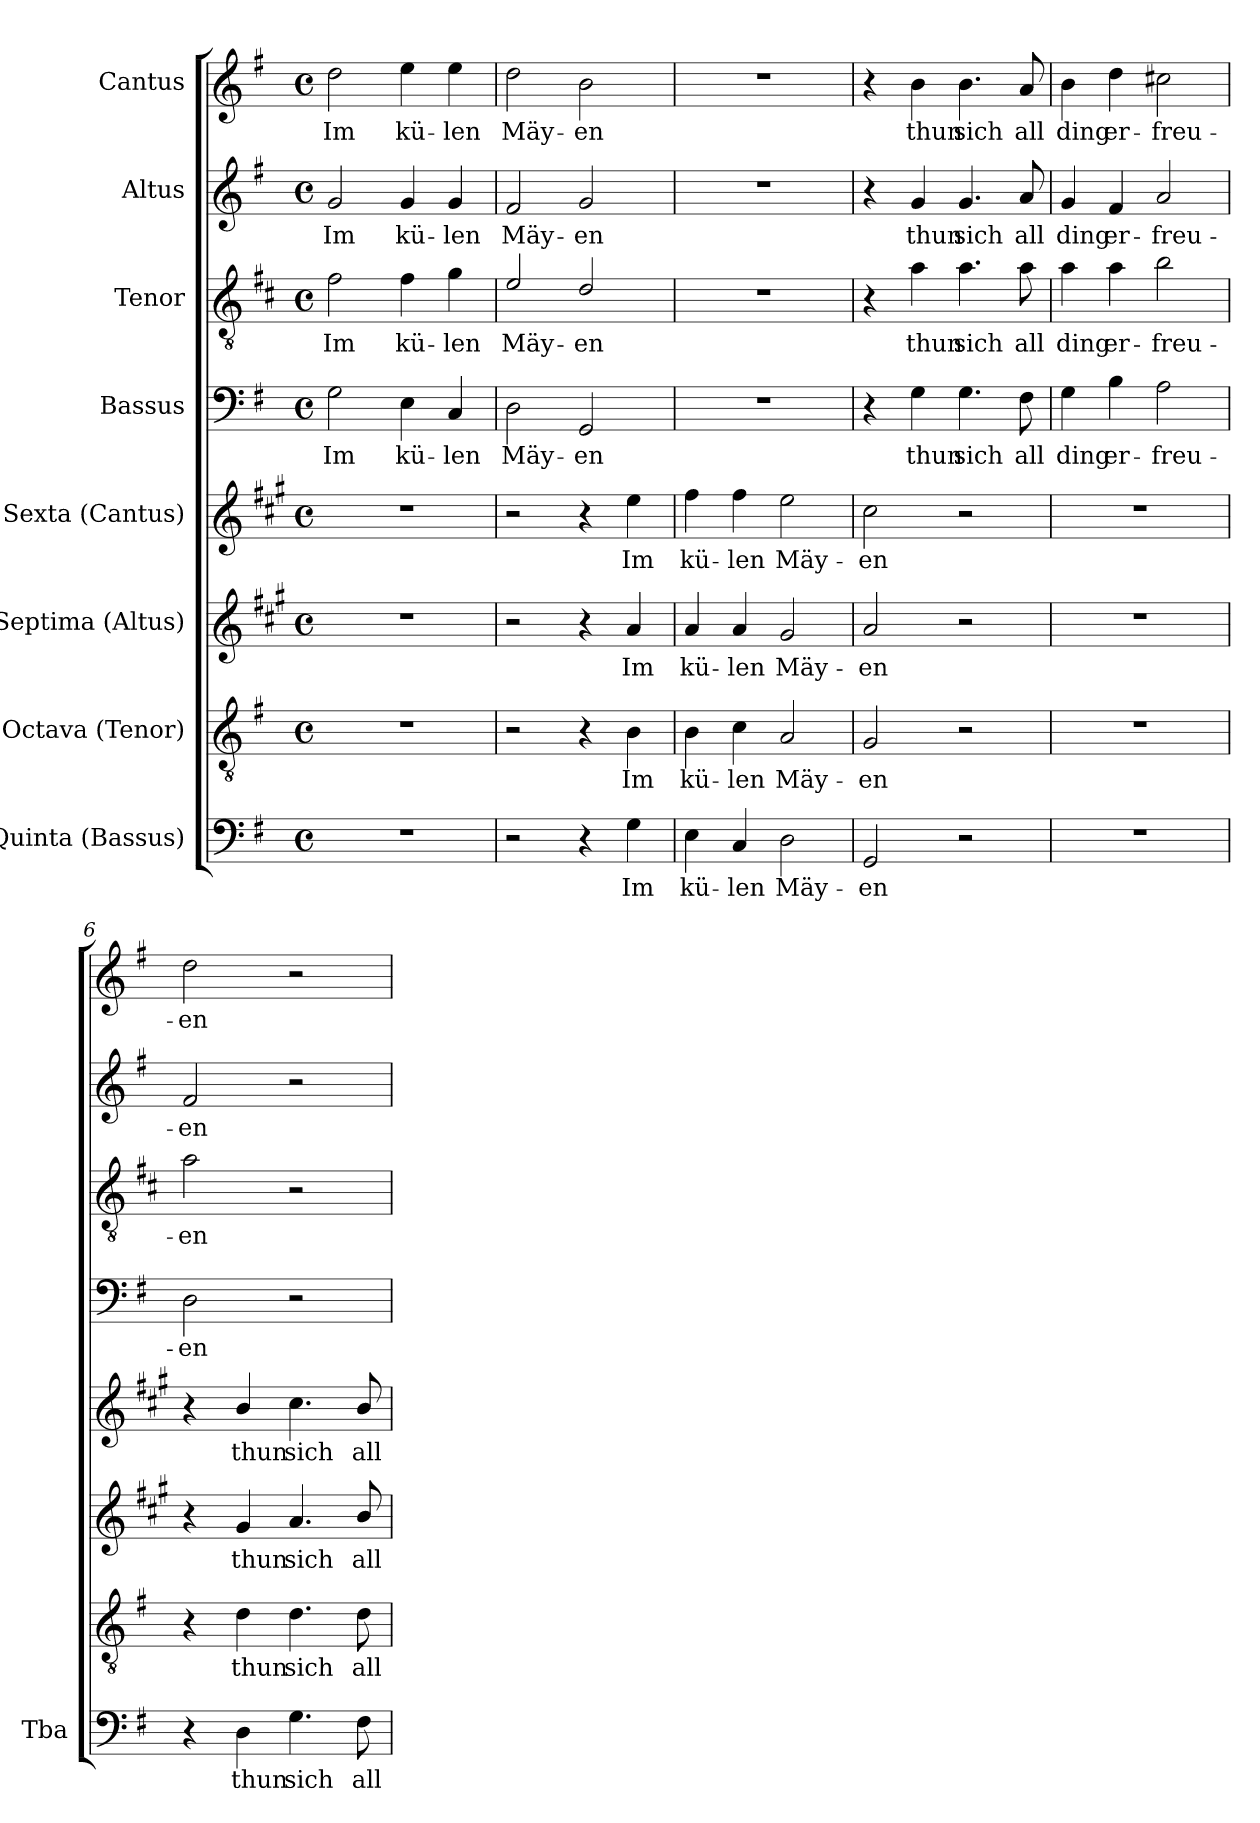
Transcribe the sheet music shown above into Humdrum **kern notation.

**kern	**text	**kern	**text	**kern	**text	**kern	**text	**kern	**text	**kern	**text	**kern	**text	**kern	**text
*part8	*part8	*part7	*part7	*part6	*part6	*part5	*part5	*part4	*part4	*part3	*part3	*part2	*part2	*part1	*part1
*staff8	*staff8	*staff7	*staff7	*staff6	*staff6	*staff5	*staff5	*staff4	*staff4	*staff3	*staff3	*staff2	*staff2	*staff1	*staff1
*I"Quinta (Bassus)	*	*I"Octava (Tenor)	*	*I"Septima (Altus)	*	*I"Sexta (Cantus)	*	*I"Bassus	*	*I"Tenor	*	*I"Altus	*	*I"Cantus	*
*I'Tba	*	*	*	*	*	*	*	*	*	*	*	*	*	*	*
*clefF4	*	*clefGv2	*	*clefG2	*	*clefG2	*	*clefF4	*	*clefGv2	*	*clefG2	*	*clefG2	*
*	*	*	*	*ITrd1c2	*	*ITrd1c2	*	*	*	*ITrd4c7	*	*	*	*	*
*k[f#]	*	*k[f#]	*	*k[f#]	*	*k[f#]	*	*k[f#]	*	*k[f#]	*	*k[f#]	*	*k[f#]	*
*G:	*	*G:	*	*G:	*	*G:	*	*G:	*	*G:	*	*G:	*	*G:	*
*M4/4	*	*M4/4	*	*M4/4	*	*M4/4	*	*M4/4	*	*M4/4	*	*M4/4	*	*M4/4	*
*met(c)	*	*met(c)	*	*met(c)	*	*met(c)	*	*met(c)	*	*met(c)	*	*met(c)	*	*met(c)	*
=1	=1	=1	=1	=1	=1	=1	=1	=1	=1	=1	=1	=1	=1	=1	=1
1r	.	1r	.	1r	.	1r	.	2G\	Im	2B\	Im	2g/	Im	2dd\	Im
.	.	.	.	.	.	.	.	4E\	kü-	4B\	kü-	4g/	kü-	4ee\	kü-
.	.	.	.	.	.	.	.	4C/	-len	4c\	-len	4g/	-len	4ee\	-len
=2	=2	=2	=2	=2	=2	=2	=2	=2	=2	=2	=2	=2	=2	=2	=2
2r	.	2r	.	2r	.	2r	.	2D\	Mäy-	2A/	Mäy-	2f#/	Mäy-	2dd\	Mäy-
4r	.	4r	.	4r	.	4r	.	2GG/	-en	2G/	-en	2g/	-en	2b\	-en
4G\	Im	4B\	Im	4g/	Im	4dd\	Im	.	.	.	.	.	.	.	.
=3	=3	=3	=3	=3	=3	=3	=3	=3	=3	=3	=3	=3	=3	=3	=3
4E\	kü-	4B\	kü-	4g/	kü-	4ee\	kü-	1r	.	1r	.	1r	.	1r	.
4C/	-len	4c\	-len	4g/	-len	4ee\	-len	.	.	.	.	.	.	.	.
2D\	Mäy-	2A/	Mäy-	2f#/	Mäy-	2dd\	Mäy-	.	.	.	.	.	.	.	.
=4	=4	=4	=4	=4	=4	=4	=4	=4	=4	=4	=4	=4	=4	=4	=4
2GG/	-en	2G/	-en	2g/	-en	2b\	-en	4r	.	4r	.	4r	.	4r	.
.	.	.	.	.	.	.	.	4G\	thun	4d\	thun	4g/	thun	4b\	thun
2r	.	2r	.	2r	.	2r	.	4.G\	sich	4.d\	sich	4.g/	sich	4.b\	sich
.	.	.	.	.	.	.	.	8F#\	all	8d\	all	8a/	all	8a/	all
=5	=5	=5	=5	=5	=5	=5	=5	=5	=5	=5	=5	=5	=5	=5	=5
1r	.	1r	.	1r	.	1r	.	4G\	ding	4d\	ding	4g/	ding	4b\	ding
.	.	.	.	.	.	.	.	4B\	er-	4d\	er-	4f#/	er-	4dd\	er-
.	.	.	.	.	.	.	.	2A\	-freu-	2e\	-freu-	2a/	-freu-	2cc#X\	-freu-
=6	=6	=6	=6	=6	=6	=6	=6	=6	=6	=6	=6	=6	=6	=6	=6
4r	.	4r	.	4r	.	4r	.	2D\	-en	2d\	-en	2f#/	-en	2dd\	-en
4D\	thun	4d\	thun	4f#/	thun	4a/	thun	.	.	.	.	.	.	.	.
4.G\	sich	4.d\	sich	4.g/	sich	4.b\	sich	2r	.	2r	.	2r	.	2r	.
8F#\	all	8d\	all	8a/	all	8a/	all	.	.	.	.	.	.	.	.
=	=	=	=	=	=	=	=	=	=	=	=	=	=	=	=
*-	*-	*-	*-	*-	*-	*-	*-	*-	*-	*-	*-	*-	*-	*-	*-
